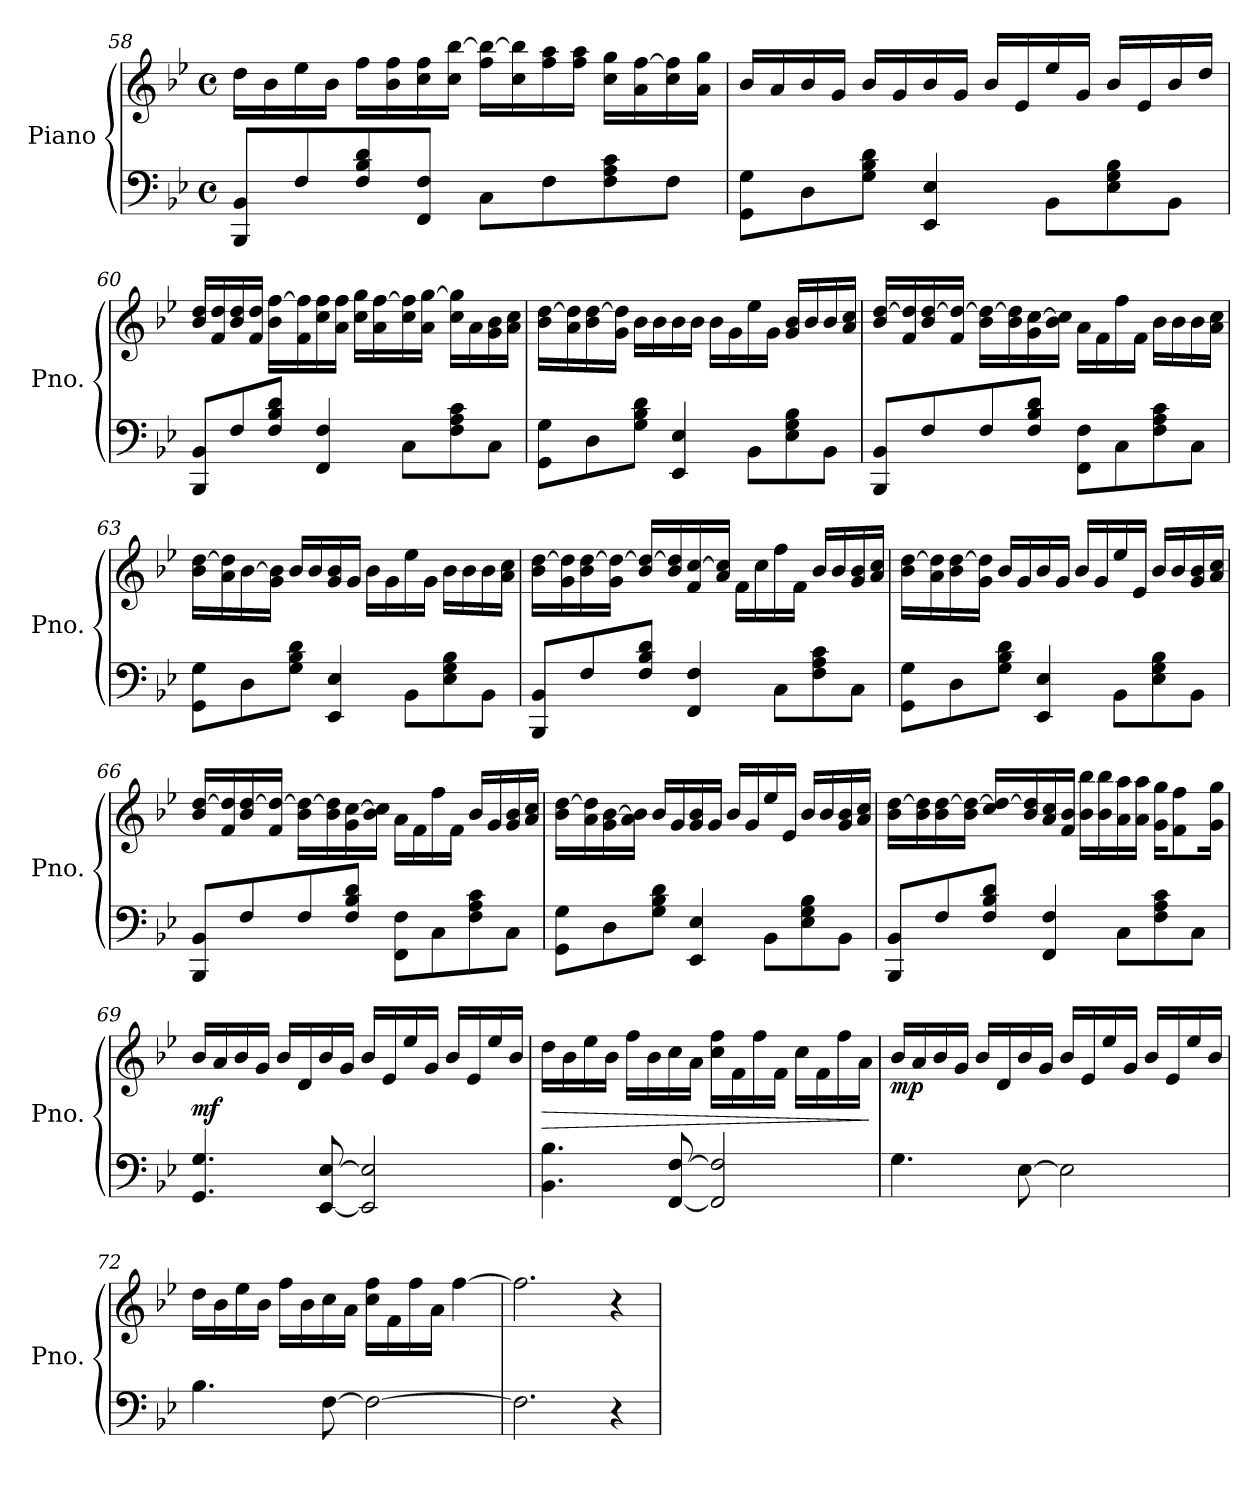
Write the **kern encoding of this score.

**kern	**kern	**dynam
*part1	*part1	*part1
*staff2	*staff1	*staff1/2
*I"Piano	*	*
*I'Pno.	*	*
!!LO:LB:g=z
*clefF4	*clefG2	*
*k[b-e-]	*k[b-e-]	*
*M4/4	*M4/4	*
*met(c)	*met(c)	*
=58	=58	=58
8BBB-/ 8BB-/L	16dd\LL	.
.	16b-\	.
8F/	16ee-\	.
.	16b-\JJ	.
8F/ 8B-/ 8d/	16ff\LL	.
.	16b-\ 16ff\	.
8FF/ 8F/J	16cc\ 16ff\	.
.	16cc\ [16bb-\JJ	.
8C\L	16ff\ 16bb-\_LL	.
.	16cc\ 16bb-\]	.
8F\	16ff\ 16aa\	.
.	16ff\ 16aa\JJ	.
8F\ 8A\ 8c\	16cc\ 16gg\LL	.
.	16a\ [16ff\	.
8F\J	16cc\ 16ff\]	.
.	16a\ 16gg\JJ	.
=59	=59	=59
8GG\ 8G\L	16b-/LL	.
.	16a/	.
8D\	16b-/	.
.	16g/JJ	.
8G\ 8B-\ 8d\J	16b-/LL	.
.	16g/	.
4EE-/ 4E-/	16b-/	.
.	16g/JJ	.
.	16b-/LL	.
.	16e-/	.
8BB-\L	16ee-/	.
.	16g/JJ	.
8E-\ 8G\ 8B-\	16b-/LL	.
.	16e-/	.
8BB-\J	16b-/	.
.	16dd/JJ	.
!!LO:LB:g=z
=60	=60	=60
8BBB-/ 8BB-/L	16b-/ 16dd/LL	.
.	16f/ 16dd/	.
8F/	16b-/ 16dd/	.
.	16f/ 16dd/JJ	.
8F/ 8B-/ 8d/J	16b-\ [16ff\LL	.
.	16f\ 16ff\]	.
4FF/ 4F/	16cc\ 16ff\	.
.	16a\ 16ff\JJ	.
.	16cc\ 16gg\LL	.
.	16a\ [16ff\	.
8C\L	16cc\ 16ff\]	.
.	16a\ [16gg\JJ	.
8F\ 8A\ 8c\	16cc\ 16gg\]LL	.
.	16a\	.
8C\J	16g\ 16b-\	.
.	16a\ 16cc\JJ	.
=61	=61	=61
8GG\ 8G\L	16b-\ [16dd\LL	.
.	16a\ 16dd\]	.
8D\	16b-\ [16dd\	.
.	16g\ 16dd\]JJ	.
8G\ 8B-\ 8d\J	16b-\LL	.
.	16b-\	.
4EE-/ 4E-/	16b-\	.
.	16b-\JJ	.
.	16b-\LL	.
.	16g\	.
8BB-\L	16ee-\	.
.	16g\JJ	.
8E-\ 8G\ 8B-\	16g/ 16b-/LL	.
.	16b-/	.
8BB-\J	16b-/	.
.	16a/ 16cc/JJ	.
!!LO:LB:g=z
=62	=62	=62
8BBB-/ 8BB-/L	16b-/ [16dd/LL	.
.	16f/ 16dd/]	.
8F/	16b-/ [16dd/	.
.	16f/ 16dd/_JJ	.
8F/	16b-\ 16dd\_LL	.
.	16b-\ 16dd\]	.
8F/ 8B-/ 8d/J	16g\ [16cc\	.
.	16b-\ 16cc\]JJ	.
8FF\ 8F\L	16a\LL	.
.	16f\	.
8C\	16ff\	.
.	16f\JJ	.
8F\ 8A\ 8c\	16b-\LL	.
.	16b-\	.
8C\J	16b-\	.
.	16a\ 16cc\JJ	.
=63	=63	=63
8GG\ 8G\L	16b-\ [16dd\LL	.
.	16a\ 16dd\]	.
8D\	[16b-\	.
.	16g\ 16b-\]JJ	.
8G\ 8B-\ 8d\J	16b-/LL	.
.	16b-/	.
4EE-/ 4E-/	16g/ 16b-/	.
.	16g/JJ	.
.	16b-\LL	.
.	16g\	.
8BB-\L	16ee-\	.
.	16g\JJ	.
8E-\ 8G\ 8B-\	16b-\LL	.
.	16b-\	.
8BB-\J	16b-\	.
.	16a\ 16cc\JJ	.
!!LO:PB:g=z
=64	=64	=64
8BBB-/ 8BB-/L	16b-\ [16dd\LL	.
.	16g\ 16dd\]	.
8F/	16b-\ [16dd\	.
.	16g\ 16dd\_JJ	.
8F/ 8B-/ 8d/J	16b-/ 16dd/_LL	.
.	16b-/ 16dd/]	.
4FF/ 4F/	16f/ [16cc/	.
.	16a/ 16cc/]JJ	.
.	16f\LL	.
.	16cc\	.
8C\L	16ff\	.
.	16f\JJ	.
8F\ 8A\ 8c\	16b-/LL	.
.	16b-/	.
8C\J	16g/ 16b-/	.
.	16a/ 16cc/JJ	.
=65	=65	=65
8GG\ 8G\L	16b-\ [16dd\LL	.
.	16a\ 16dd\]	.
8D\	16b-\ [16dd\	.
.	16g\ 16dd\]JJ	.
8G\ 8B-\ 8d\J	16b-/LL	.
.	16g/	.
4EE-/ 4E-/	16b-/	.
.	16g/JJ	.
.	16b-/LL	.
.	16g/	.
8BB-\L	16ee-/	.
.	16e-/JJ	.
8E-\ 8G\ 8B-\	16b-/LL	.
.	16b-/	.
8BB-\J	16g/ 16b-/	.
.	16a/ 16cc/JJ	.
!!LO:LB:g=z
=66	=66	=66
8BBB-/ 8BB-/L	16b-/ [16dd/LL	.
.	16f/ 16dd/]	.
8F/	16b-/ [16dd/	.
.	16f/ 16dd/_JJ	.
8F/	16b-\ 16dd\_LL	.
.	16b-\ 16dd\]	.
8F/ 8B-/ 8d/J	16g\ [16cc\	.
.	16b-\ 16cc\]JJ	.
8FF\ 8F\L	16a\LL	.
.	16f\	.
8C\	16ff\	.
.	16f\JJ	.
8F\ 8A\ 8c\	16b-/LL	.
.	16g/	.
8C\J	16g/ 16b-/	.
.	16a/ 16cc/JJ	.
=67	=67	=67
8GG\ 8G\L	16b-\ [16dd\LL	.
.	16a\ 16dd\]	.
8D\	16g\ [16b-\	.
.	16a\ 16b-\]JJ	.
8G\ 8B-\ 8d\J	16b-/LL	.
.	16g/	.
4EE-/ 4E-/	16g/ 16b-/	.
.	16g/JJ	.
.	16b-/LL	.
.	16g/	.
8BB-\L	16ee-/	.
.	16e-/JJ	.
8E-\ 8G\ 8B-\	16b-/LL	.
.	16b-/	.
8BB-\J	16g/ 16b-/	.
.	16a/ 16cc/JJ	.
!!LO:LB:g=z
=68	=68	=68
8BBB-/ 8BB-/L	16b-\ [16dd\LL	.
.	16b-\ 16dd\]	.
8F/	16b-\ [16dd\	.
.	16b-\ 16dd\_JJ	.
8F/ 8B-/ 8d/J	16cc/ 16dd/_LL	.
.	16b-/ 16dd/]	.
4FF/ 4F/	16a/ 16cc/	.
.	16f/ 16b-/JJ	.
.	16b-\ 16bb-\LL	.
.	16b-\ 16bb-\	.
8C\L	16a\ 16aa\	.
.	16a\ 16aa\JJ	.
8F\ 8A\ 8c\	16g\ 16gg\KL	.
.	8f\ 8ff\	.
8C\J	.	.
.	16g\ 16gg\Jk	.
=69	=69	=69
!	!	!LO:DY:a=2
4.GG/ 4.G/	16b-/LL	mf
.	16a/	.
.	16b-/	.
.	16g/JJ	.
.	16b-/LL	.
.	16d/	.
[8EE-/ [8E-/	16b-/	.
.	16g/JJ	.
2EE-/] 2E-/]	16b-/LL	.
.	16e-/	.
.	16ee-/	.
.	16g/JJ	.
.	16b-/LL	.
.	16e-/	.
.	16ee-/	.
.	16b-/JJ	.
!!LO:LB:g=z
=70	=70	=70
!	!	!LO:HP:b
4.BB-\ 4.B-\	16dd\LL	>
.	16b-\	.
.	16ee-\	.
.	16b-\JJ	.
.	16ff\LL	.
.	16b-\	.
[8FF/ [8F/	16cc\	.
.	16a\JJ	.
2FF/] 2F/]	16cc\ 16ff\LL	.
.	16f\	.
.	16ff\	.
.	16f\JJ	.
.	16cc\LL	.
.	16f\	.
.	16ff\	.
.	16a\JJ	.
.	.	]
=71	=71	=71
!	!	!LO:DY:b
4.G\	16b-/LL	mp
.	16a/	.
.	16b-/	.
.	16g/JJ	.
.	16b-/LL	.
.	16d/	.
[8E-\	16b-/	.
.	16g/JJ	.
2E-\]	16b-/LL	.
.	16e-/	.
.	16ee-/	.
.	16g/JJ	.
.	16b-/LL	.
.	16e-/	.
.	16ee-/	.
.	16b-/JJ	.
=72	=72	=72
4.B-\	16dd\LL	.
.	16b-\	.
.	16ee-\	.
.	16b-\JJ	.
.	16ff\LL	.
.	16b-\	.
[8F\	16cc\	.
.	16a\JJ	.
2F\_	16cc\ 16ff\LL	.
.	16f\	.
.	16ff\	.
.	16a\JJ	.
.	[4ff\	.
!!LO:LB:g=z
=73	=73	=73
2.F\]	2.ff\]	.
4r	4r	.
=	=	=
*-	*-	*-
